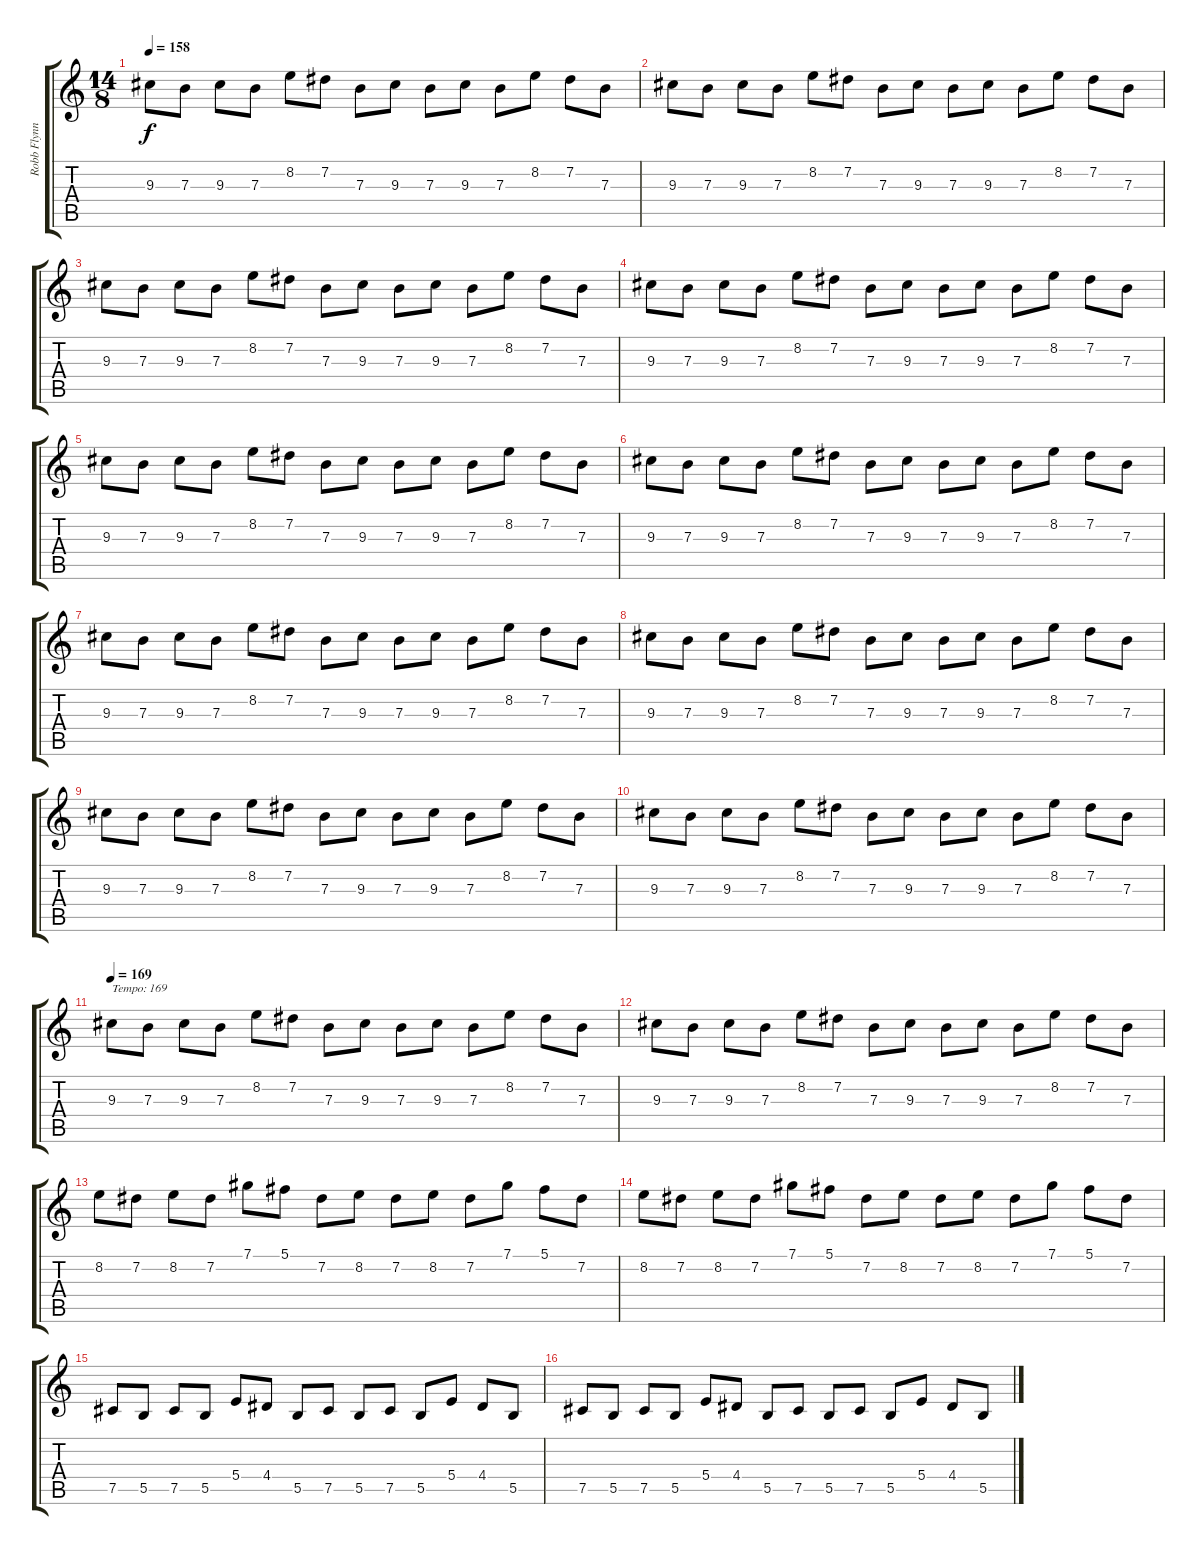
\track ("Robb Flynn" "Robb Flynn") {instrument distortionguitar}
\staff {score tabs}
\tuning (Db4 Ab3 E3 B2 Gb2 B1) {hide}
\ts (14 8)
\tempo 158
\clef g2
\ks c
9.3.8{dy f} 7.3.8 9.3.8 7.3.8 8.2.8 7.2.8 7.3.8 9.3.8 7.3.8 9.3.8 7.3.8 8.2.8 7.2.8 7.3.8 |
9.3.8 7.3.8 9.3.8 7.3.8 8.2.8 7.2.8 7.3.8 9.3.8 7.3.8 9.3.8 7.3.8 8.2.8 7.2.8 7.3.8 |
9.3.8 7.3.8 9.3.8 7.3.8 8.2.8 7.2.8 7.3.8 9.3.8 7.3.8 9.3.8 7.3.8 8.2.8 7.2.8 7.3.8 |
9.3.8 7.3.8 9.3.8 7.3.8 8.2.8 7.2.8 7.3.8 9.3.8 7.3.8 9.3.8 7.3.8 8.2.8 7.2.8 7.3.8 |
9.3.8 7.3.8 9.3.8 7.3.8 8.2.8 7.2.8 7.3.8 9.3.8 7.3.8 9.3.8 7.3.8 8.2.8 7.2.8 7.3.8 |
9.3.8 7.3.8 9.3.8 7.3.8 8.2.8 7.2.8 7.3.8 9.3.8 7.3.8 9.3.8 7.3.8 8.2.8 7.2.8 7.3.8 |
9.3.8 7.3.8 9.3.8 7.3.8 8.2.8 7.2.8 7.3.8 9.3.8 7.3.8 9.3.8 7.3.8 8.2.8 7.2.8 7.3.8 |
9.3.8 7.3.8 9.3.8 7.3.8 8.2.8 7.2.8 7.3.8 9.3.8 7.3.8 9.3.8 7.3.8 8.2.8 7.2.8 7.3.8 |
9.3.8 7.3.8 9.3.8 7.3.8 8.2.8 7.2.8 7.3.8 9.3.8 7.3.8 9.3.8 7.3.8 8.2.8 7.2.8 7.3.8 |
9.3.8 7.3.8 9.3.8 7.3.8 8.2.8 7.2.8 7.3.8 9.3.8 7.3.8 9.3.8 7.3.8 8.2.8 7.2.8 7.3.8 |
\tempo 169
9.3.8{txt "Tempo: 169" volume 13} 7.3.8 9.3.8 7.3.8 8.2.8 7.2.8 7.3.8 9.3.8 7.3.8 9.3.8 7.3.8 8.2.8 7.2.8 7.3.8 |
9.3.8 7.3.8 9.3.8 7.3.8 8.2.8 7.2.8 7.3.8 9.3.8 7.3.8 9.3.8 7.3.8 8.2.8 7.2.8 7.3.8 |
8.2.8 7.2.8 8.2.8 7.2.8 7.1.8 5.1.8 7.2.8 8.2.8 7.2.8 8.2.8 7.2.8 7.1.8 5.1.8 7.2.8 |
8.2.8 7.2.8 8.2.8 7.2.8 7.1.8 5.1.8 7.2.8 8.2.8 7.2.8 8.2.8 7.2.8 7.1.8 5.1.8 7.2.8 |
7.5.8 5.5.8 7.5.8 5.5.8 5.4.8 4.4.8 5.5.8 7.5.8 5.5.8 7.5.8 5.5.8 5.4.8 4.4.8 5.5.8 |
7.5.8 5.5.8 7.5.8 5.5.8 5.4.8 4.4.8 5.5.8 7.5.8 5.5.8 7.5.8 5.5.8 5.4.8 4.4.8 5.5.8
